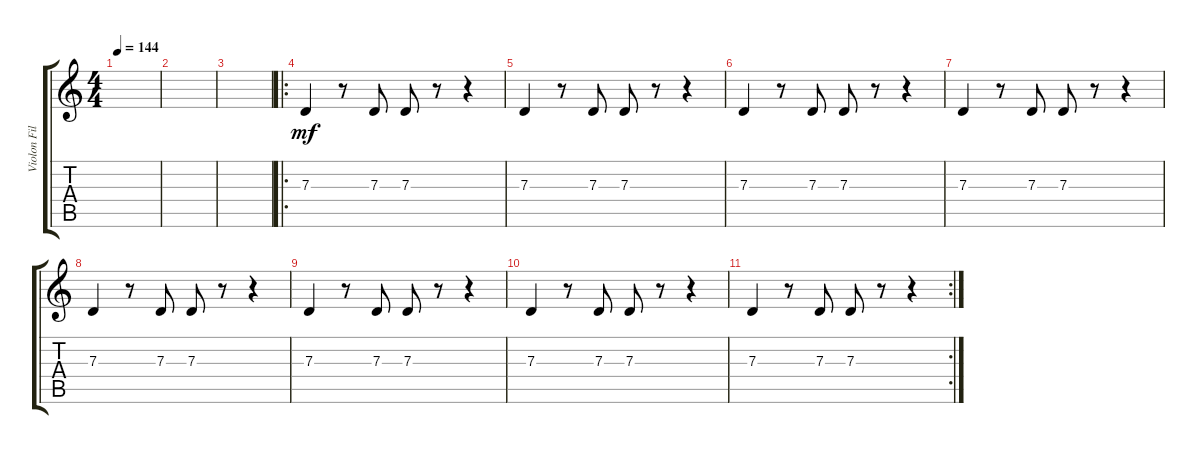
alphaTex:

\track ("Violon Fill 2" "Violon Fil") {instrument viola}
\staff {score tabs}
\tuning (E4 B3 G3 D3 A2 E2) {hide}
\ts (4 4)
\tempo 144
\clef g2
\ks c
|
|
|
\ro
7.3.4{dy mf volume 9} r.8 7.3.8 7.3.8 r.8 r.4 |
7.3.4 r.8 7.3.8 7.3.8 r.8 r.4 |
7.3.4 r.8 7.3.8 7.3.8 r.8 r.4 |
7.3.4 r.8 7.3.8 7.3.8 r.8 r.4 |
7.3.4 r.8 7.3.8 7.3.8 r.8 r.4 |
7.3.4 r.8 7.3.8 7.3.8 r.8 r.4 |
7.3.4 r.8 7.3.8 7.3.8 r.8 r.4 |
\rc 2
7.3.4 r.8 7.3.8 7.3.8 r.8 r.4
